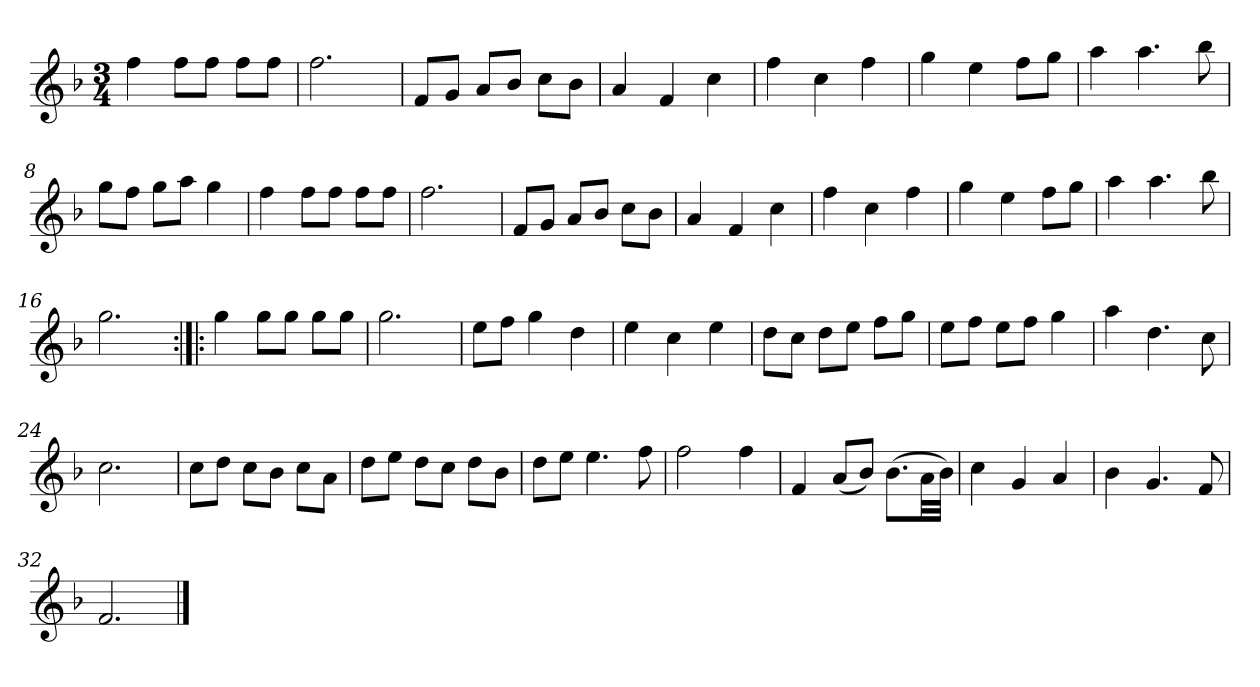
**kern
*part1
*staff1
*clefG2
*k[b-]
*F:
*M3/4
*MM120
=1
4ff
8ff\L
8ff\J
8ff\L
8ff\J
=2
2.ff
=3
8f/L
8g/J
8a/L
8b-/J
8cc\L
8b-\J
=4
4a
4f
4cc
=5
4ff
4cc
4ff
=6
4gg
4ee
8ff\L
8gg\J
=7
4aa
4.aa
8bb-
=8
8gg\L
8ff\J
8gg\L
8aa\J
4gg
=9
4ff
8ff\L
8ff\J
8ff\L
8ff\J
=10
2.ff
=11
8f/L
8g/J
8a/L
8b-/J
8cc\L
8b-\J
=12
4a
4f
4cc
=13
4ff
4cc
4ff
=14
4gg
4ee
8ff\L
8gg\J
=15
4aa
4.aa
8bb-
=16
2.gg
=17:|!|:
4gg
8gg\L
8gg\J
8gg\L
8gg\J
=18
2.gg
=19
8ee\L
8ff\J
4gg
4dd
=20
4ee
4cc
4ee
=21
8dd\L
8cc\J
8dd\L
8ee\J
8ff\L
8gg\J
=22
8ee\L
8ff\J
8ee\L
8ff\J
4gg
=23
4aa
4.dd
8cc
=24
2.cc
=25
8cc\L
8dd\J
8cc\L
8b-\J
8cc\L
8a\J
=26
8dd\L
8ee\J
8dd\L
8cc\J
8dd\L
8b-\J
=27
8dd\L
8ee\J
4.ee
8ff
=28
2ff
4ff
=29
4f
(8a/L
8b-/J)
(8.b-\L
32a\LL
32b-\JJJ)
=30
4cc
4g
4a
=31
4b-
4.g
8f
=32
2.f
==
*-
